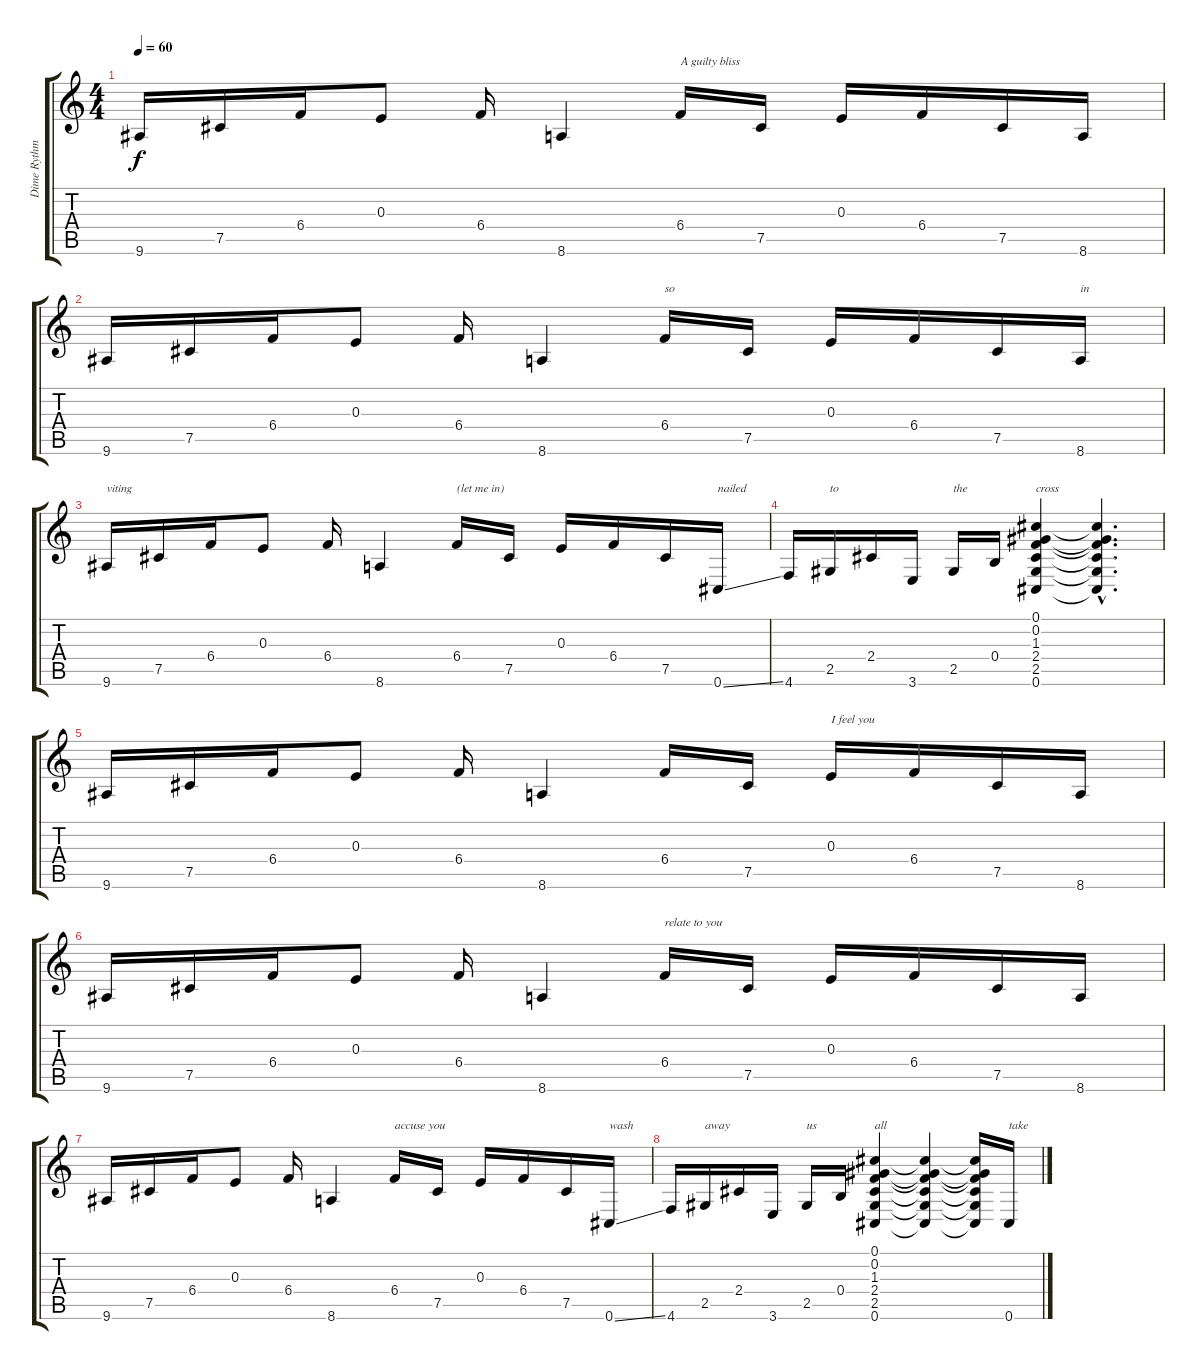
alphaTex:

\track ("Dime Rythm Guitar" "Dime Rythm") {instrument electricguitarclean}
\staff {score tabs}
\tuning (Db4 Ab3 E3 B2 Gb2 Db2) {hide}
\ts (4 4)
\tempo 60
\clef g2
\ks c
9.6.16{dy f} 7.5.16 6.4.16 0.3.8 6.4.16 8.6.4 6.4.16{txt "A guilty bliss"} 7.5.16 0.3.16 6.4.16 7.5.16 8.6.16 |
9.6.16 7.5.16 6.4.16 0.3.8 6.4.16 8.6.4 6.4.16{txt "so "} 7.5.16 0.3.16 6.4.16 7.5.16 8.6.16{txt "in"} |
9.6.16{txt "viting"} 7.5.16 6.4.16 0.3.8 6.4.16 8.6.4 6.4.16{txt "(let me in)"} 7.5.16 0.3.16 6.4.16 7.5.16 0.6{ss}.16{txt "nailed "} |
4.6.16 2.5.16{txt "to "} 2.4.16 3.6.16 2.5.16{txt "the"} 0.4.16 (0.1 0.2 1.3 2.4 2.5 0.6).4{txt "cross"} (0.1{hac t} 0.2{hac t} 1.3{hac t} 2.4{hac t} 2.5{hac t} 0.6{hac t}).4{d} |
9.6.16 7.5.16 6.4.16 0.3.8 6.4.16 8.6.4 6.4.16 7.5.16 0.3.16{txt "I feel you"} 6.4.16 7.5.16 8.6.16 |
9.6.16 7.5.16 6.4.16 0.3.8 6.4.16 8.6.4 6.4.16{txt "relate to you"} 7.5.16 0.3.16 6.4.16 7.5.16 8.6.16 |
9.6.16 7.5.16 6.4.16 0.3.8 6.4.16 8.6.4 6.4.16{txt "accuse you"} 7.5.16 0.3.16 6.4.16 7.5.16 0.6{ss}.16{txt "wash"} |
4.6.16 2.5.16{txt "away"} 2.4.16 3.6.16 2.5.16{txt "us"} 0.4.16 (0.1 0.2 1.3 2.4 2.5 0.6).4{txt "all"} (0.1{t} 0.2{t} 1.3{t} 2.4{t} 2.5{t} 0.6{t}).4 (0.1{t} 0.2{t} 1.3{t} 2.4{t} 2.5{t} 0.6{t}).16 0.6{ss}.16{txt "take"}
